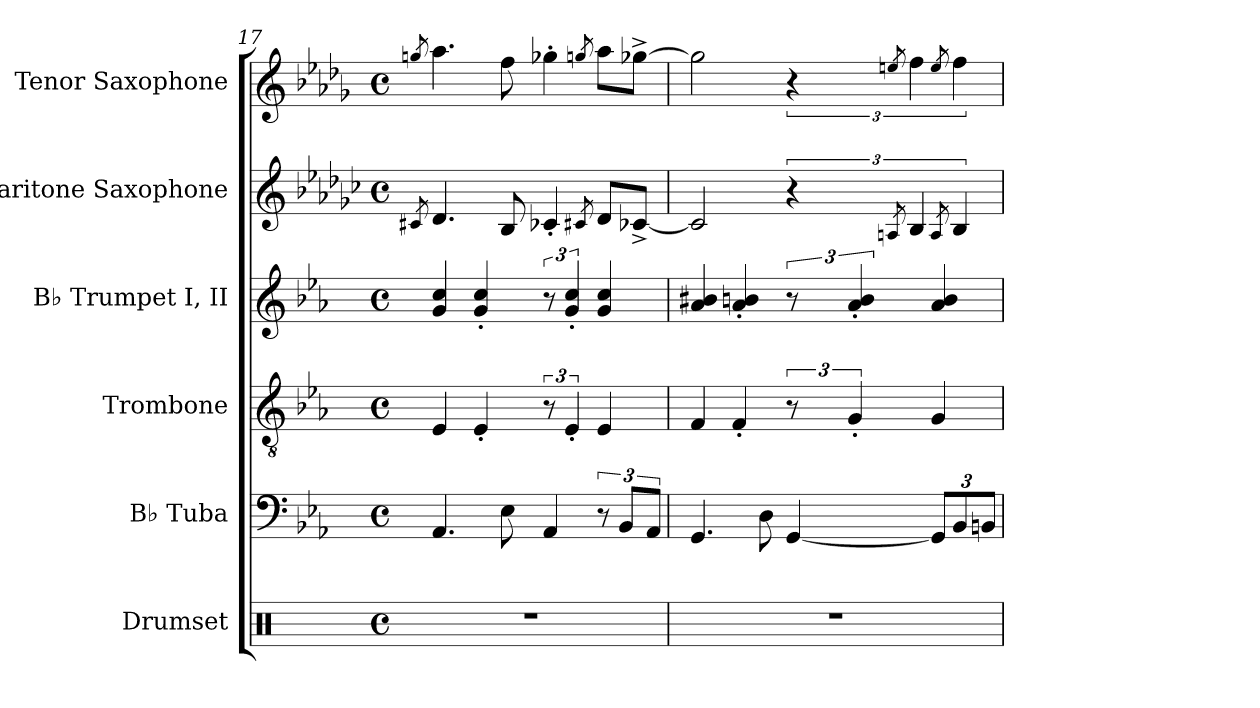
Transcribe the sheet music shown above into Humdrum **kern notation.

**kern	**kern	**kern	**kern	**kern	**kern
*part6	*part5	*part4	*part3	*part2	*part1
*staff6	*staff5	*staff4	*staff3	*staff2	*staff1
*I"Drumset	*I"B♭ Tuba	*I"Trombone	*I"B♭ Trumpet I, II	*I"Baritone Saxophone	*I"Tenor Saxophone
*I'D. Set	*I'B♭ Tba.	*I'Tbn.	*I'B♭ Tpt. I, II	*I'Bar. Sax.	*I'T. Sax.
*clefX	*clefF4	*clefGv2	*clefG2	*clefG2	*clefG2
*	*	*ITrd1c2	*ITrd1c2	*ITrd12c21	*ITrd8c14
*k[]	*k[b-e-a-]	*k[b-e-a-d-g-]	*k[b-e-a-d-g-]	*k[b-e-a-d-g-c-]	*k[b-e-a-d-g-]
*M4/4	*M4/4	*M4/4	*M4/4	*M4/4	*M4/4
*met(c)	*met(c)	*met(c)	*met(c)	*met(c)	*met(c)
=17	=17	=17	=17	=17	=17
.	.	.	.	8qC#X	8qgn
1r	4.AA-	4D-	4f 4b-	4.D-	4.a-
.	.	4D-'	4f' 4b-'	.	.
.	8E-	.	.	8BB-	8f
.	4AA-	12r	12r	4C-X'	4g-X'
.	.	6D-'	6f' 6b-'	.	.
.	.	.	.	8qC#X	8qgn
.	12r	4D-	4f 4b-	8D-L	8a-L
.	12BB-L	.	.	.	.
.	.	.	.	[8C-X^J	[8g-X^J
.	12AA-J	.	.	.	.
=18	=18	=18	=18	=18	=18
1r	4.GG	4E-	4g- 4a#X	2C-]	2g-]
.	.	4E-'	4g-' 4a'	.	.
.	8D	.	.	.	.
.	[4GG	12r	12r	6r	6r
.	.	6F'	6g-' 6a'	.	.
.	.	.	.	8qAAn	8qen
.	.	.	.	6BB-	6f
*	*Xbrackettup	*	*	*	*
.	12GGL]	4F	4g- 4a	.	.
.	.	.	.	8qAA	8qe
.	12BB-	.	.	6BB-	6f
.	12BBnJ	.	.	.	.
=	=	=	=	=	=
*-	*-	*-	*-	*-	*-
